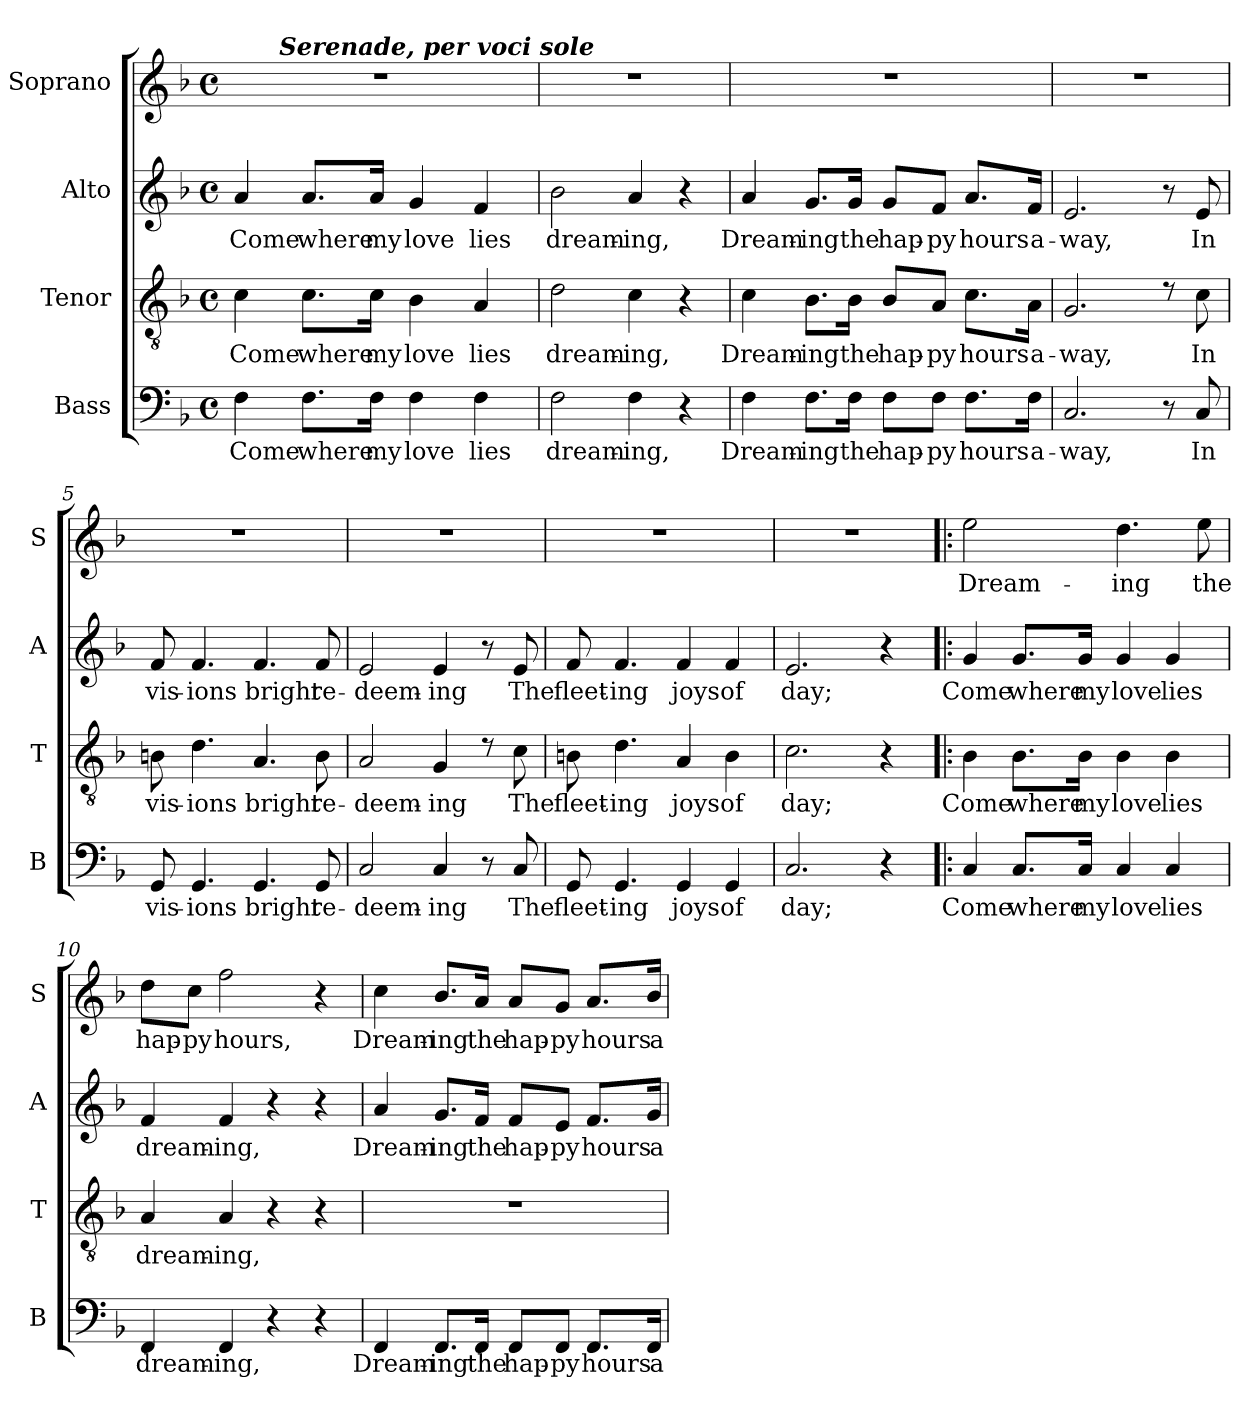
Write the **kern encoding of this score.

**kern	**text	**kern	**text	**kern	**text	**kern	**text
*part4	*part4	*part3	*part3	*part2	*part2	*part1	*part1
*staff4	*staff4	*staff3	*staff3	*staff2	*staff2	*staff1	*staff1
*I"Bass	*	*I"Tenor	*	*I"Alto	*	*I"Soprano	*
*I'B	*	*I'T	*	*I'A	*	*I'S	*
*clefF4	*	*clefGv2	*	*clefG2	*	*clefG2	*
*k[b-]	*	*k[b-]	*	*k[b-]	*	*k[b-]	*
*F:	*	*F:	*	*F:	*	*F:	*
*M4/4	*	*M4/4	*	*M4/4	*	*M4/4	*
*met(c)	*	*met(c)	*	*met(c)	*	*met(c)	*
=1	=1	=1	=1	=1	=1	=1	=1
!	!	!	!	!	!	!LO:TX:a:Bi:t=Moderato	!
*	*	*	*	*	*	*^	*
4F\	Come	4c\	Come	4a/	Come	1r	8.ryy	.
!	!	!	!	!	!	!	!LO:TX:a:Bi:t=Serenade, per voci sole	!
.	.	.	.	.	.	.	2ryy	.
8.F\L	where	8.c\L	where	8.a/L	where	.	.	.
16F\Jk	my	16c\Jk	my	16a/Jk	my	.	.	.
4F\	love	4B-\	love	4g/	love	.	.	.
.	.	.	.	.	.	.	4ryy	.
4F\	lies	4A/	lies	4f/	lies	.	.	.
.	.	.	.	.	.	.	16ryy	.
*	*	*	*	*	*	*v	*v	*
=2	=2	=2	=2	=2	=2	=2	=2
2F\	dream-	2d\	dream-	2b-\	dream-	1r	.
4F\	-ing,	4c\	-ing,	4a/	-ing,	.	.
4r	.	4r	.	4r	.	.	.
=3	=3	=3	=3	=3	=3	=3	=3
4F\	Dream-	4c\	Dream-	4a/	Dream-	1r	.
8.F\L	-ing	8.B-\L	-ing	8.g/L	-ing	.	.
16F\Jk	the	16B-\Jk	the	16g/Jk	the	.	.
8F\L	hap-	8B-/L	hap-	8g/L	hap-	.	.
8F\J	-py	8A/J	-py	8f/J	-py	.	.
8.F\L	hours	8.c\L	hours	8.a/L	hours	.	.
16F\Jk	a-	16A\Jk	a-	16f/Jk	a-	.	.
=4	=4	=4	=4	=4	=4	=4	=4
2.C/	-way,	2.G/	-way,	2.e/	-way,	1r	.
8r	.	8rc	.	8r	.	.	.
8C/	In	8c\	In	8e/	In	.	.
!!LO:LB:g=z
=5	=5	=5	=5	=5	=5	=5	=5
8GG/	vis-	8Bn\	vis-	8f/	vis-	1r	.
4.GG/	-ions	4.d\	-ions	4.f/	-ions	.	.
4.GG/	bright	4.A/	bright	4.f/	bright	.	.
8GG/	re-	8B\	re-	8f/	re-	.	.
=6	=6	=6	=6	=6	=6	=6	=6
2C/	-deem-	2A/	-deem-	2e/	-deem-	1r	.
4C/	-ing	4G/	-ing	4e/	-ing	.	.
8r	.	8rc	.	8r	.	.	.
8C/	The	8c\	The	8e/	The	.	.
=7	=7	=7	=7	=7	=7	=7	=7
8GG/	fleet-	8Bn\	fleet-	8f/	fleet-	1r	.
4.GG/	-ing	4.d\	-ing	4.f/	-ing	.	.
4GG/	joys	4A/	joys	4f/	joys	.	.
4GG/	of	4B\	of	4f/	of	.	.
=8	=8	=8	=8	=8	=8	=8	=8
2.C/	day;	2.c\	day;	2.e/	day;	1r	.
4r	.	4r	.	4r	.	.	.
=9!|:	=9!|:	=9!|:	=9!|:	=9!|:	=9!|:	=9!|:	=9!|:
4C/	Come	4B-\	Come	4g/	Come	2ee\	Dream-
8.C/L	where	8.B-\L	where	8.g/L	where	.	.
16C/Jk	my	16B-\Jk	my	16g/Jk	my	.	.
4C/	love	4B-\	love	4g/	love	4.dd\	-ing
4C/	lies	4B-\	lies	4g/	lies	.	.
.	.	.	.	.	.	8ee\	the
!!LO:LB:g=z
=10	=10	=10	=10	=10	=10	=10	=10
4FF/	dream-	4A/	dream-	4f/	dream-	8dd\L	hap-
.	.	.	.	.	.	8cc\J	-py
4FF/	-ing,	4A/	-ing,	4f/	-ing,	2ff\	hours,
4r	.	4r	.	4r	.	.	.
4r	.	4r	.	4r	.	4r	.
=11	=11	=11	=11	=11	=11	=11	=11
4FF/	Dream-	1r	.	4a/	Dream-	4cc\	Dream-
8.FF/L	-ing	.	.	8.g/L	-ing	8.b-/L	-ing
16FF/Jk	the	.	.	16f/Jk	the	16a/Jk	the
8FF/L	hap-	.	.	8f/L	hap-	8a/L	hap-
8FF/J	-py	.	.	8e/J	-py	8g/J	-py
8.FF/L	hours	.	.	8.f/L	hours	8.a/L	hours
16FF/Jk	a-	.	.	16g/Jk	a-	16b-/Jk	a-
=	=	=	=	=	=	=	=
*-	*-	*-	*-	*-	*-	*-	*-
